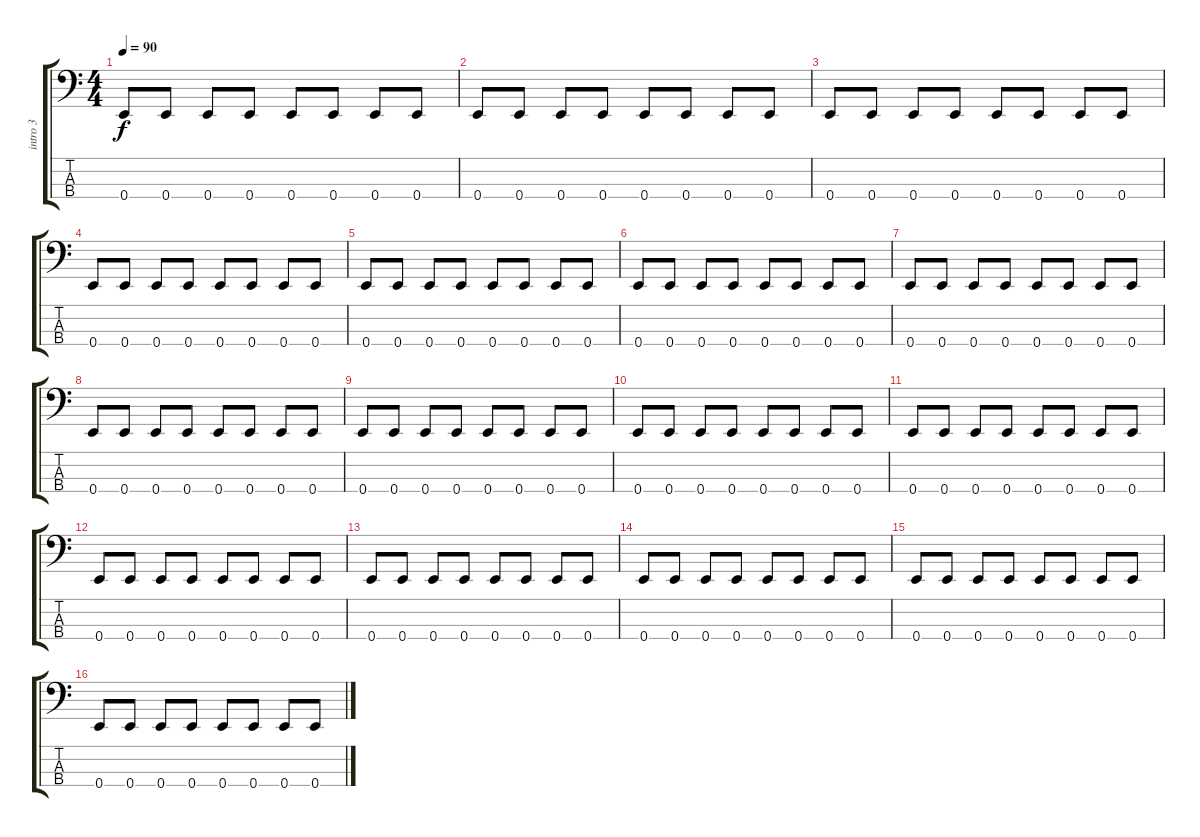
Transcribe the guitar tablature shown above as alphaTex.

\track ("intro 3" "intro 3") {instrument electricbasspick}
\staff {score tabs}
\tuning (G2 D2 A1 E1) {hide}
\ts (4 4)
\tempo 90
\clef f4
\ks c
0.4.8{dy f instrument electricbasspick} 0.4.8 0.4.8 0.4.8 0.4.8 0.4.8 0.4.8 0.4.8 |
0.4.8 0.4.8 0.4.8 0.4.8 0.4.8 0.4.8 0.4.8 0.4.8 |
0.4.8 0.4.8 0.4.8 0.4.8 0.4.8 0.4.8 0.4.8 0.4.8 |
0.4.8 0.4.8 0.4.8 0.4.8 0.4.8 0.4.8 0.4.8 0.4.8 |
0.4.8 0.4.8 0.4.8 0.4.8 0.4.8 0.4.8 0.4.8 0.4.8 |
0.4.8 0.4.8 0.4.8 0.4.8 0.4.8 0.4.8 0.4.8 0.4.8 |
0.4.8 0.4.8 0.4.8 0.4.8 0.4.8 0.4.8 0.4.8 0.4.8 |
0.4.8 0.4.8 0.4.8 0.4.8 0.4.8 0.4.8 0.4.8 0.4.8 |
0.4.8 0.4.8 0.4.8 0.4.8 0.4.8 0.4.8 0.4.8 0.4.8 |
0.4.8 0.4.8 0.4.8 0.4.8 0.4.8 0.4.8 0.4.8 0.4.8 |
0.4.8 0.4.8 0.4.8 0.4.8 0.4.8 0.4.8 0.4.8 0.4.8 |
0.4.8 0.4.8 0.4.8 0.4.8 0.4.8 0.4.8 0.4.8 0.4.8 |
0.4.8 0.4.8 0.4.8 0.4.8 0.4.8 0.4.8 0.4.8 0.4.8 |
0.4.8 0.4.8 0.4.8 0.4.8 0.4.8 0.4.8 0.4.8 0.4.8 |
0.4.8 0.4.8 0.4.8 0.4.8 0.4.8 0.4.8 0.4.8 0.4.8 |
0.4.8 0.4.8 0.4.8 0.4.8 0.4.8 0.4.8 0.4.8 0.4.8
